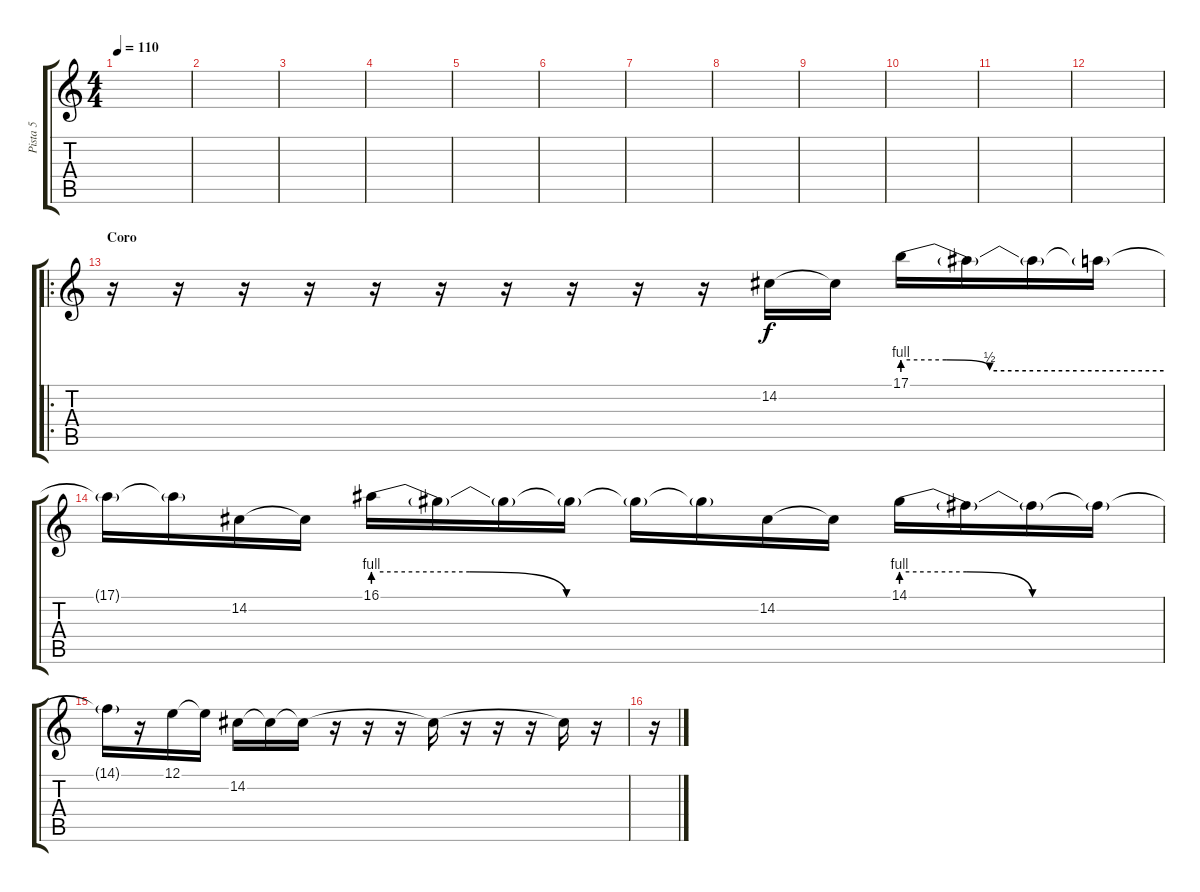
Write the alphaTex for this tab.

\track ("Pista 5" "Pista 5") {instrument lead1square}
\staff {score tabs}
\tuning (E4 B3 G3 D3 A2 E2) {hide}
\ts (4 4)
\tempo 110
\clef g2
\ks c
|
|
|
|
|
|
|
|
|
|
|
|
\ro
\section ("" "Coro")
r.16 r.16 r.16 r.16 r.16 r.16 r.16 r.16 r.16 r.16 14.2.16 14.2{t}.16 17.1{be (custom 0 4 10 4 20 2 30 2 40 2 60 2)}.16 17.1{t}.16 17.1{t}.16 17.1{t}.16 |
17.1{t}.16 17.1{t}.16 14.2.16 14.2{t}.16 16.1{be (custom 0 4 15 4 30 0 40 0 60 0)}.16 16.1{t}.16 16.1{t}.16 16.1{t}.16 16.1{t}.16 16.1{t}.16 14.2.16 14.2{t}.16 14.1{be (custom 0 4 15 4 30 0 40 0 60 0)}.16 14.1{t}.16 14.1{t}.16 14.1{t}.16 |
14.1{t}.16 r.16 12.1.16 12.1{t}.16 14.2.16 14.2{t}.16 14.2{t}.16 r.16 r.16 r.16 14.2{t}.16 r.16 r.16 r.16 14.2{t}.16 r.16 |
r.16
